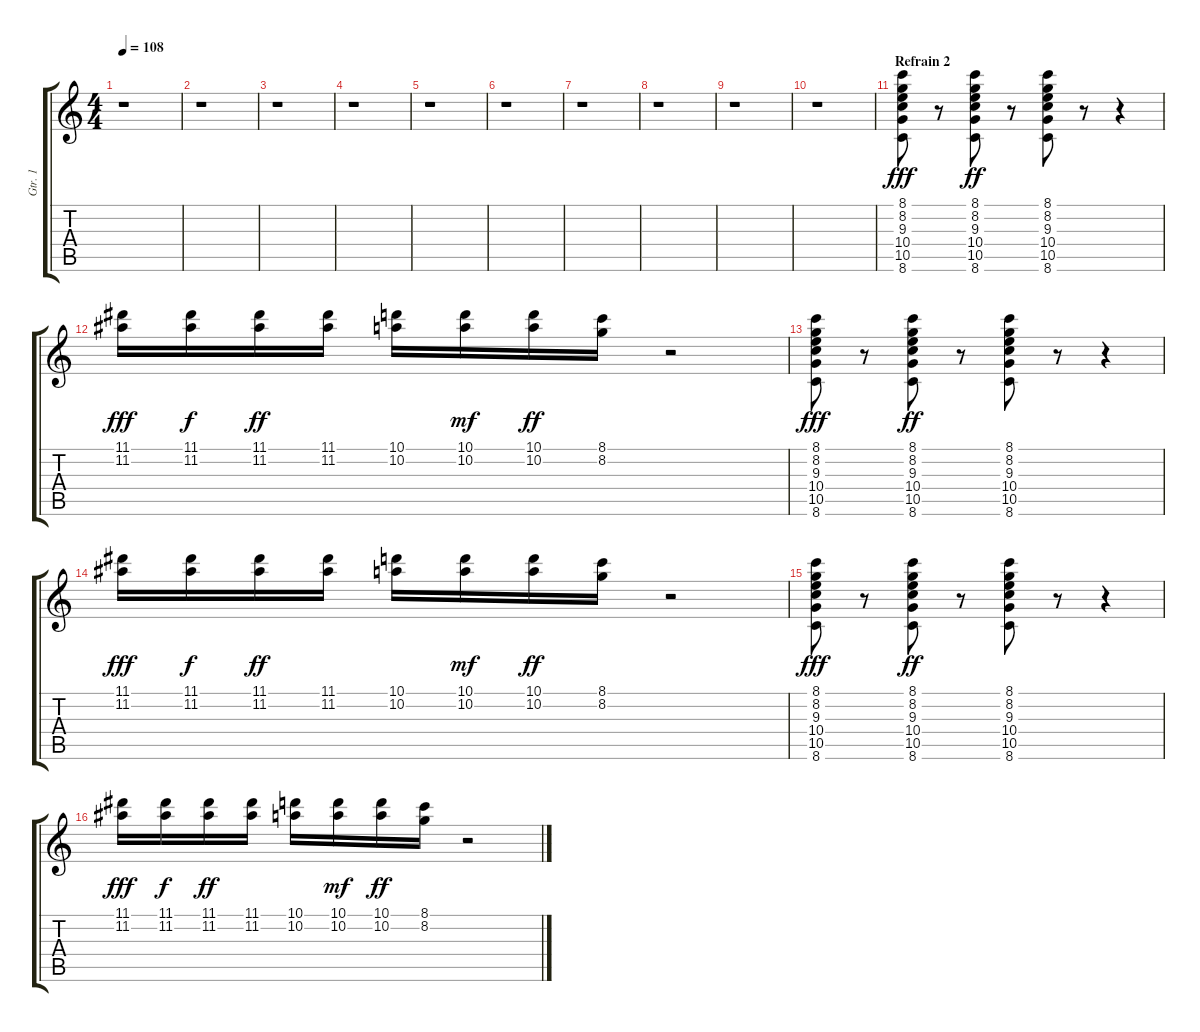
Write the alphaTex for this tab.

\track ("Gtr. 1" "Gtr. 1") {instrument overdrivenguitar}
\staff {score tabs}
\tuning (E4 B3 G3 D3 A2 E2) {hide}
\ts (4 4)
\tempo 108
\clef g2
\ks c
r.1{dy ff} |
r.1 |
r.1 |
r.1 |
r.1 |
r.1 |
r.1 |
r.1 |
r.1 |
r.1 |
\section ("" "Refrain 2")
(8.1 8.2 9.3 10.4 10.5 8.6).8{dy fff} r.8 (8.1 8.2 9.3 10.4 10.5 8.6).8{dy ff} r.8 (8.1 8.2 9.3 10.4 10.5 8.6).8 r.8 r.4 |
(11.1 11.2).16{dy fff} (11.1 11.2).16{dy f} (11.1 11.2).16{dy ff} (11.1 11.2).16 (10.1 10.2).16 (10.1 10.2).16{dy mf} (10.1 10.2).16{dy ff} (8.1 8.2).16 r.2 |
(8.1 8.2 9.3 10.4 10.5 8.6).8{dy fff} r.8 (8.1 8.2 9.3 10.4 10.5 8.6).8{dy ff} r.8 (8.1 8.2 9.3 10.4 10.5 8.6).8 r.8 r.4 |
(11.1 11.2).16{dy fff} (11.1 11.2).16{dy f} (11.1 11.2).16{dy ff} (11.1 11.2).16 (10.1 10.2).16 (10.1 10.2).16{dy mf} (10.1 10.2).16{dy ff} (8.1 8.2).16 r.2 |
(8.1 8.2 9.3 10.4 10.5 8.6).8{dy fff} r.8 (8.1 8.2 9.3 10.4 10.5 8.6).8{dy ff} r.8 (8.1 8.2 9.3 10.4 10.5 8.6).8 r.8 r.4 |
(11.1 11.2).16{dy fff} (11.1 11.2).16{dy f} (11.1 11.2).16{dy ff} (11.1 11.2).16 (10.1 10.2).16 (10.1 10.2).16{dy mf} (10.1 10.2).16{dy ff} (8.1 8.2).16 r.2
